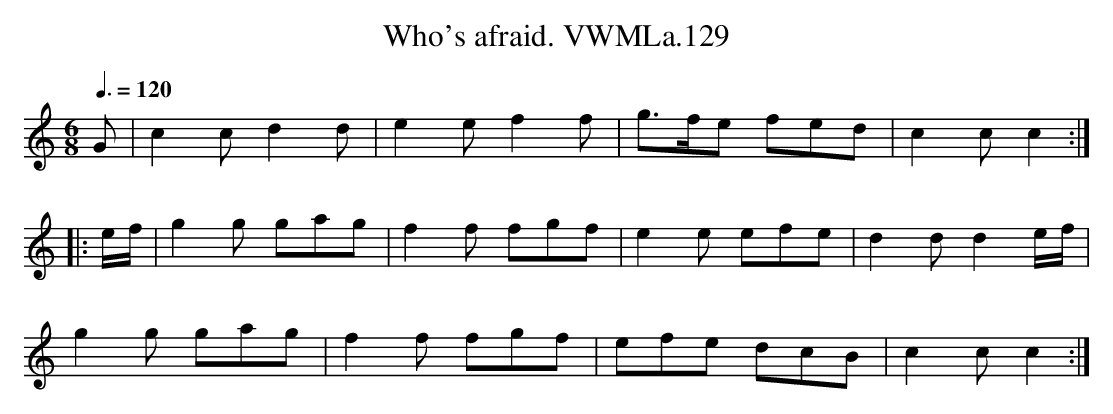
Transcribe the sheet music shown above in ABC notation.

X:1
T:Who's afraid. VWMLa.129
M:6/8
L:1/8
Q:3/8=120
K:C
G|c2c d2d|e2e f2f|g>fe fed|c2c c2:|
|:e/f/|g2g gag|f2f fgf|e2e efe|d2d d2e/f/|
g2g gag|f2f fgf|efe dcB|c2c c2:|
